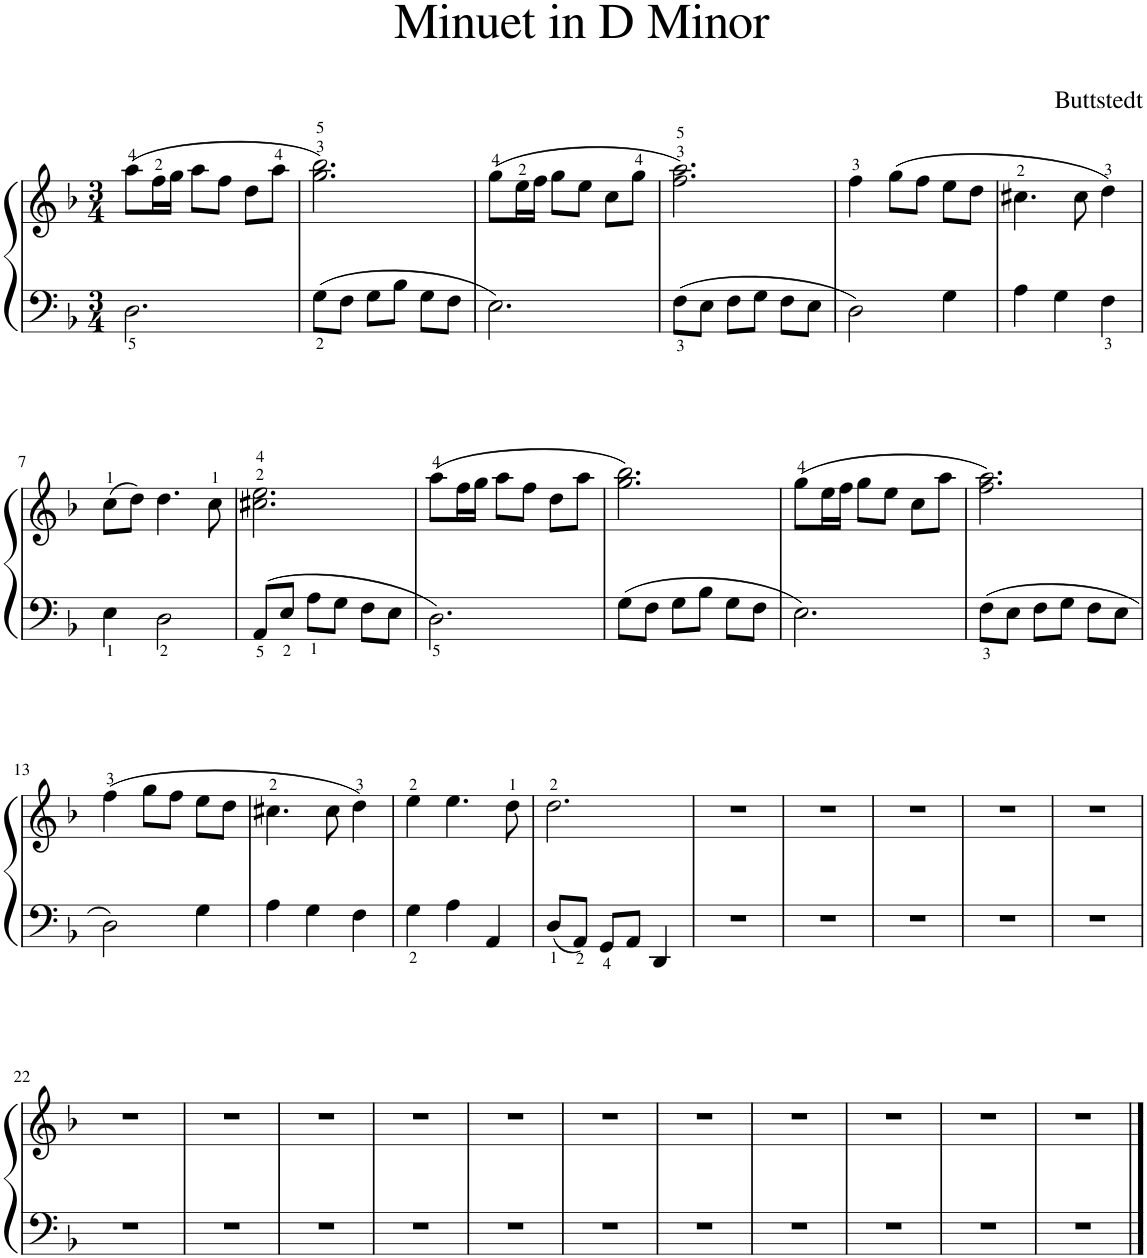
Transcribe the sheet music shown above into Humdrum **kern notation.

**kern	**kern
*part1	*part1
*staff2	*staff1
*I"Piano	*
*I'Pno.	*
*clefF4	*clefG2
*k[b-]	*k[b-]
*M3/4	*M3/4
=1	=1
2.D\	(8aa\L
.	16ff\L
.	16gg\JJ
.	8aa\L
.	8ff\J
.	8dd\L
.	8aa\J
=2	=2
8G\L	2.gg\ 2.bb-\)
8F\J	.
8G\L	.
8B-\J	.
8G\L	.
8F\J	.
=3	=3
2.E\	(8gg\L
.	16ee\L
.	16ff\JJ
.	8gg\L
.	8ee\J
.	8cc\L
.	8gg\J
=4	=4
8F\L	2.ff\ 2.aa\)
8E\J	.
8F\L	.
8G\J	.
8F\L	.
8E\J	.
=5	=5
2D\	4ff\
.	(8gg\L
.	8ff\J
4G\	8ee\L
.	8dd\J
=6	=6
4A\	4.cc#X\
4G\	.
.	8cc#\
4F\	4dd\)
!!LO:LB:g=z
=7	=7
4E\	(8cc\L
.	8dd\J)
2D\	4.dd\
.	8cc\
=8	=8
8AA/L	2.cc#X\ 2.ee\
8E/J	.
8A\L	.
8G\J	.
8F\L	.
8E\J	.
=9	=9
2.D\	(8aa\L
.	16ff\L
.	16gg\JJ
.	8aa\L
.	8ff\J
.	8dd\L
.	8aa\J
=10	=10
8G\L	2.gg\ 2.bb-\)
8F\J	.
8G\L	.
8B-\J	.
8G\L	.
8F\J	.
=11	=11
2.E\	(8gg\L
.	16ee\L
.	16ff\JJ
.	8gg\L
.	8ee\J
.	8cc\L
.	8aa\J
=12	=12
8F\L	2.ff\ 2.aa\)
8E\J	.
8F\L	.
8G\J	.
8F\L	.
8E\J	.
!!LO:LB:g=z
=13	=13
2D\	(4ff\
.	8gg\L
.	8ff\J
4G\	8ee\L
.	8dd\J
=14	=14
4A\	4.cc#X\
4G\	.
.	8cc#\
4F\	4dd\)
=15	=15
4G\	4ee\
4A\	4.ee\
4AA/	.
.	8dd\
=16	=16
8D/L	2.dd\
8AA/J	.
8GG/L	.
8AA/J	.
4DD/	.
=17	=17
2.r	2.r
=18	=18
2.r	2.r
=19	=19
2.r	2.r
=20	=20
2.r	2.r
=21	=21
2.r	2.r
!!LO:LB:g=z
=22	=22
2.r	2.r
=23	=23
2.r	2.r
=24	=24
2.r	2.r
=25	=25
2.r	2.r
=26	=26
2.r	2.r
=27	=27
2.r	2.r
=28	=28
2.r	2.r
=29	=29
2.r	2.r
=30	=30
2.r	2.r
=31	=31
2.r	2.r
=32	=32
2.r	2.r
==	==
*-	*-
